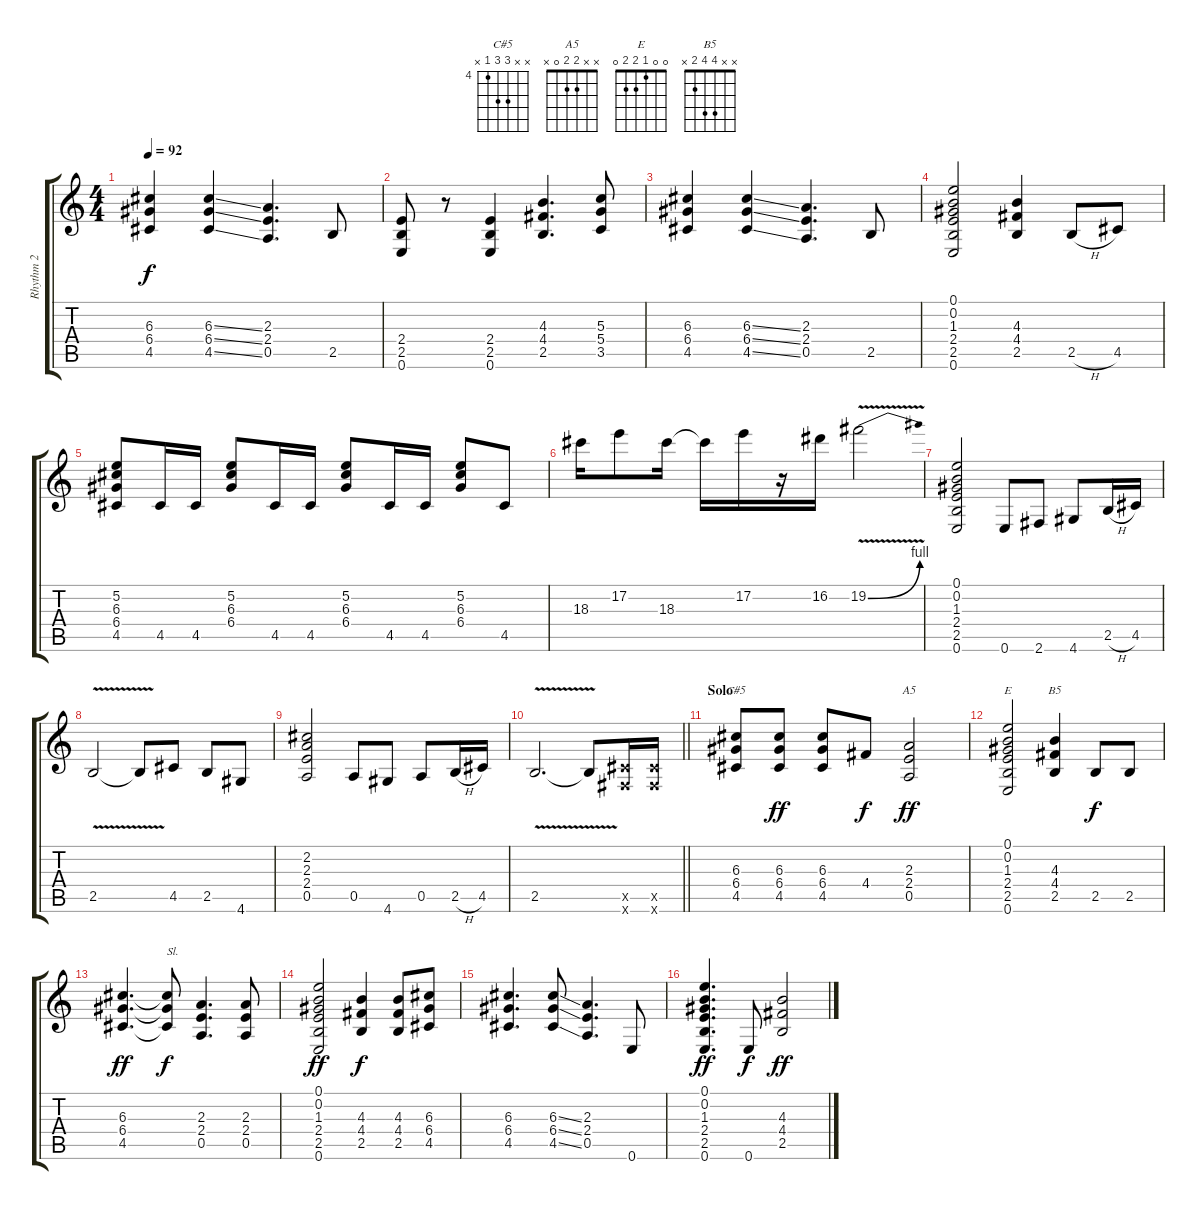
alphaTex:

\track ("Rhythm 2" "Rhythm 2") {instrument distortionguitar}
\staff {score tabs}
\tuning (E4 B3 G3 D3 A2 E2) {hide}
\chord ("C#5" x x 6 6 4 x) {firstfret 4}
\chord ("A5" x x 2 2 0 x)
\chord ("E" 0 0 1 2 2 0)
\chord ("B5" x x 4 4 2 x)
\ts (4 4)
\tempo 92
\clef g2
\ks c
(6.3 6.4 4.5).4{dy f} (6.3{ss} 6.4{ss} 4.5{ss}).4 (2.3 2.4 0.5).4{d} 2.5.8 |
(2.4 2.5 0.6).8 r.8 (2.4 2.5 0.6).4 (4.3 4.4 2.5).4{d} (5.3 5.4 3.5).8 |
(6.3 6.4 4.5).4 (6.3{ss} 6.4{ss} 4.5{ss}).4 (2.3 2.4 0.5).4{d} 2.5.8 |
(0.1 0.2 1.3 2.4 2.5 0.6).2 (4.3 4.4 2.5).4 2.5{h}.8 4.5.8 |
(5.2 6.3 6.4 4.5).8 4.5.16 4.5.16 (5.2 6.3 6.4).8 4.5.16 4.5.16 (5.2 6.3 6.4).8 4.5.16 4.5.16 (5.2 6.3 6.4).8 4.5.8 |
18.3.16 17.2.8 18.3.16 18.3{t}.16 17.2.16 r.16 16.2.16 19.2{be (bend 0 0 60 4) v}.2 |
(0.1 0.2 1.3 2.4 2.5 0.6).2 0.6.8 2.6.8 4.6.8 2.5{h}.16 4.5.16 |
2.5{v}.2 2.5{t}.8 4.5.8 2.5.8 4.6.8 |
(2.2 2.3 2.4 0.5).2 0.5.8 4.6.8 0.5.8 2.5{h}.16 4.5.16 |
\barLineRight lightlight
2.5{v}.2{d} 2.5{t}.8 (4.5{x} 2.6{x}).16 (4.5{x} 2.6{x}).16 |
\section ("" "Solo")
(6.3 6.4 4.5).8{ch "C#5"} (6.3 6.4 4.5).8{dy ff} (6.3 6.4 4.5).8 4.4.8{dy f} (2.3 2.4 0.5).2{ch "A5" dy ff} |
(0.1 0.2 1.3 2.4 2.5 0.6).2{ch "E"} (4.3 4.4 2.5).4{ch "B5"} 2.5.8{dy f} 2.5.8 |
(6.3 6.4 4.5).4{d dy ff} (6.3{t} 6.4{t} 4.5{t}).8{txt "Sl." dy f} (2.3 2.4 0.5).4{d} (2.3 2.4 0.5).8 |
(0.1 0.2 1.3 2.4 2.5 0.6).2{dy ff} (4.3 4.4 2.5).4{dy f} (4.3 4.4 2.5).8 (6.3 6.4 4.5).8 |
(6.3 6.4 4.5).4{d} (6.3{ss} 6.4{ss} 4.5{ss}).8 (2.3 2.4 0.5).4{d} 0.6.8 |
(0.1 0.2 1.3 2.4 2.5 0.6).4{d dy ff} 0.6.8{dy f} (4.3 4.4 2.5).2{dy ff}
